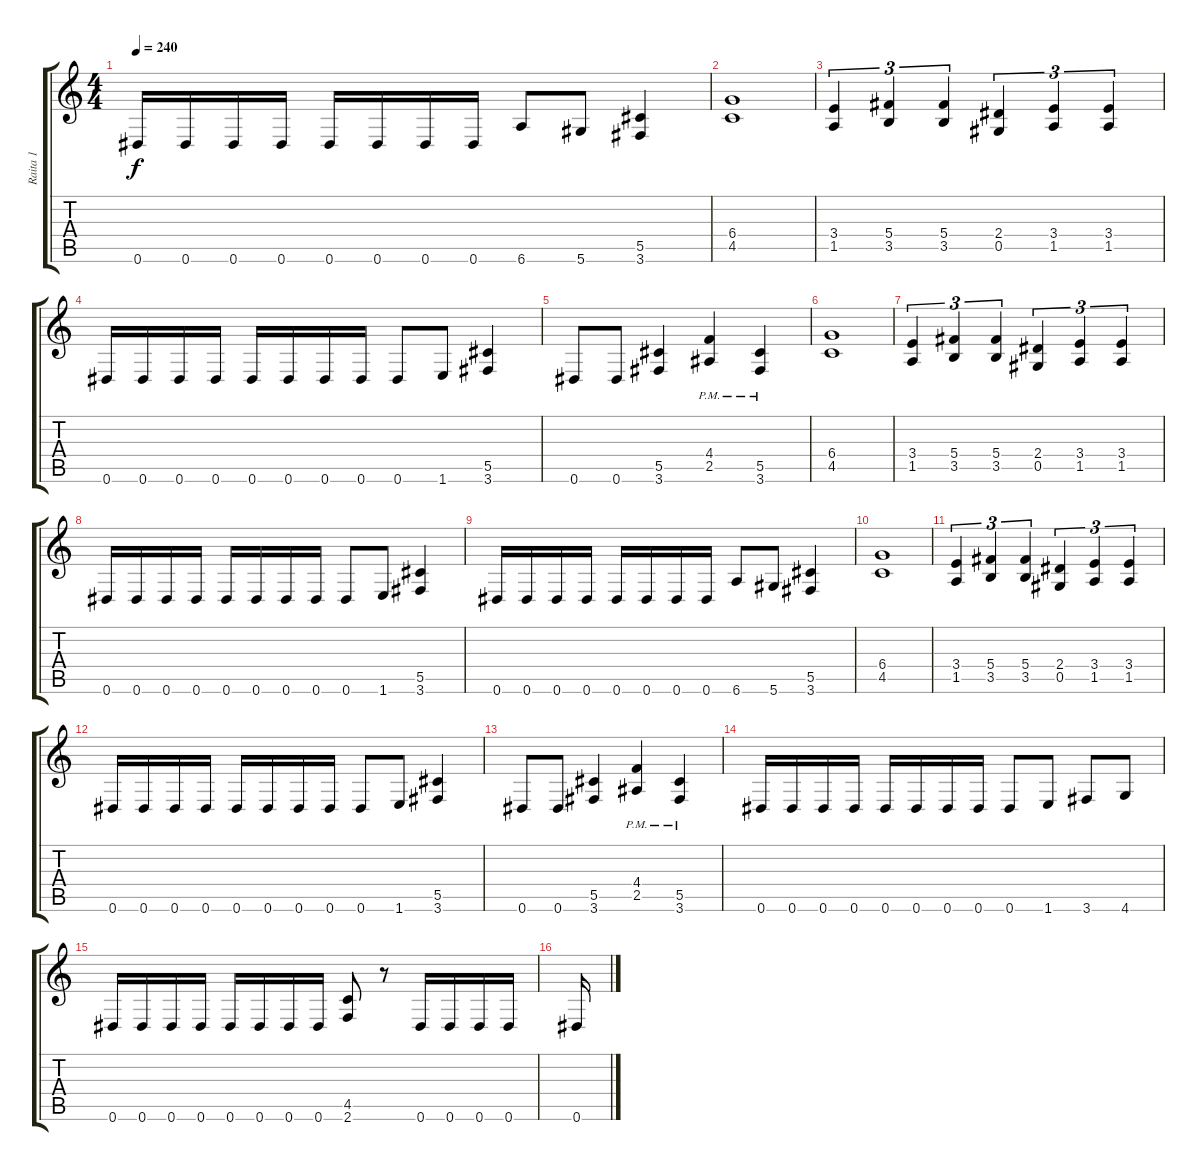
\track ("Raita 1" "Raita 1") {instrument distortionguitar}
\staff {score tabs}
\tuning (Eb4 Bb3 Gb3 Db3 Ab2 Eb2) {hide}
\ts (4 4)
\tempo 240
\clef g2
\ks c
0.6.16{dy f} 0.6.16 0.6.16 0.6.16 0.6.16 0.6.16 0.6.16 0.6.16 6.6.8 5.6.8 (5.5 3.6).4 |
(6.4 4.5).1 |
(3.4 1.5).4{tu (3 2)} (5.4 3.5).4{tu (3 2)} (5.4 3.5).4{tu (3 2)} (2.4 0.5).4{tu (3 2)} (3.4 1.5).4{tu (3 2)} (3.4 1.5).4{tu (3 2)} |
0.6.16 0.6.16 0.6.16 0.6.16 0.6.16 0.6.16 0.6.16 0.6.16 0.6.8 1.6.8 (5.5 3.6).4 |
0.6.8 0.6.8 (5.5 3.6).4 (4.4 2.5{pm}).4 (5.5{pm} 3.6{pm}).4 |
(6.4 4.5).1 |
(3.4 1.5).4{tu (3 2)} (5.4 3.5).4{tu (3 2)} (5.4 3.5).4{tu (3 2)} (2.4 0.5).4{tu (3 2)} (3.4 1.5).4{tu (3 2)} (3.4 1.5).4{tu (3 2)} |
0.6.16 0.6.16 0.6.16 0.6.16 0.6.16 0.6.16 0.6.16 0.6.16 0.6.8 1.6.8 (5.5 3.6).4 |
0.6.16 0.6.16 0.6.16 0.6.16 0.6.16 0.6.16 0.6.16 0.6.16 6.6.8 5.6.8 (5.5 3.6).4 |
(6.4 4.5).1 |
(3.4 1.5).4{tu (3 2)} (5.4 3.5).4{tu (3 2)} (5.4 3.5).4{tu (3 2)} (2.4 0.5).4{tu (3 2)} (3.4 1.5).4{tu (3 2)} (3.4 1.5).4{tu (3 2)} |
0.6.16 0.6.16 0.6.16 0.6.16 0.6.16 0.6.16 0.6.16 0.6.16 0.6.8 1.6.8 (5.5 3.6).4 |
0.6.8 0.6.8 (5.5 3.6).4 (4.4 2.5{pm}).4 (5.5{pm} 3.6{pm}).4 |
0.6.16 0.6.16 0.6.16 0.6.16 0.6.16 0.6.16 0.6.16 0.6.16 0.6.8 1.6.8 3.6.8 4.6.8 |
0.6.16 0.6.16 0.6.16 0.6.16 0.6.16 0.6.16 0.6.16 0.6.16 (4.5 2.6).8 r.8 0.6.16 0.6.16 0.6.16 0.6.16 |
0.6.16
